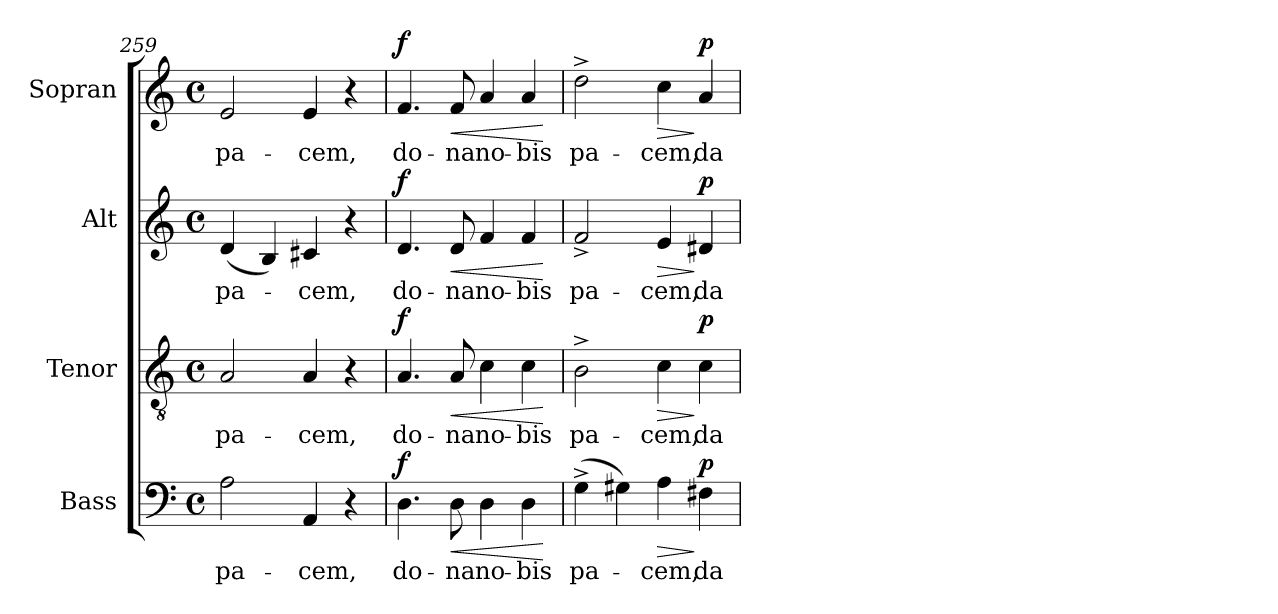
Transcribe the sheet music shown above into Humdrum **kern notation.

**kern	**text	**dynam	**kern	**text	**dynam	**kern	**text	**dynam	**kern	**text	**dynam
*part4	*part4	*part4	*part3	*part3	*part3	*part2	*part2	*part2	*part1	*part1	*part1
*staff4	*staff4	*staff4	*staff3	*staff3	*staff3	*staff2	*staff2	*staff2	*staff1	*staff1	*staff1
*I"Bass	*	*	*I"Tenor	*	*	*I"Alt	*	*	*I"Sopran	*	*
*I'B.	*	*	*I'T.	*	*	*I'A.	*	*	*I'S.	*	*
*clefF4	*	*	*clefGv2	*	*	*clefG2	*	*	*clefG2	*	*
*k[]	*	*	*k[]	*	*	*k[]	*	*	*k[]	*	*
*C:	*	*	*C:	*	*	*C:	*	*	*C:	*	*
*M4/4	*	*	*M4/4	*	*	*M4/4	*	*	*M4/4	*	*
*met(c)	*	*	*met(c)	*	*	*met(c)	*	*	*met(c)	*	*
=259	=259	=259	=259	=259	=259	=259	=259	=259	=259	=259	=259
!	!LO:LY:b	!	!	!LO:LY:b	!	!	!LO:LY:b	!	!	!LO:LY:b	!
2A\	pa-	.	2A/	pa-	.	(<4d/	pa-	.	2e/	pa-	.
.	.	.	.	.	.	4B/)	.	.	.	.	.
!	!LO:LY:b	!	!	!LO:LY:b	!	!	!LO:LY:b	!	!	!LO:LY:b	!
4AA/	-cem,	.	4A/	-cem,	.	4c#X/	-cem,	.	4e/	-cem,	.
4r	.	.	4r	.	.	4r	.	.	4r	.	.
=260	=260	=260	=260	=260	=260	=260	=260	=260	=260	=260	=260
!	!LO:LY:b	!LO:DY:a	!	!LO:LY:b	!LO:DY:a	!	!LO:LY:b	!LO:DY:a	!	!LO:LY:b	!LO:DY:a
4.D\	do-	f	4.A/	do-	f	4.d/	do-	f	4.f/	do-	f
!	!LO:LY:b	!LO:HP:b	!	!LO:LY:b	!LO:HP:b	!	!LO:LY:b	!LO:HP:b	!	!LO:LY:b	!LO:HP:b
8D\	-na	<	8A/	-na	<	8d/	-na	<	8f/	-na	<
!	!LO:LY:b	!	!	!LO:LY:b	!	!	!LO:LY:b	!	!	!LO:LY:b	!
4D\	no-	.	4c\	no-	.	4f/	no-	.	4a/	no-	.
!	!LO:LY:b	!	!	!LO:LY:b	!	!	!LO:LY:b	!	!	!LO:LY:b	!
4D\	-bis	.	4c\	-bis	.	4f/	-bis	.	4a/	-bis	.
.	.	[	.	.	[	.	.	[	.	.	[
=261	=261	=261	=261	=261	=261	=261	=261	=261	=261	=261	=261
!	!LO:LY:b	!	!	!LO:LY:b	!	!	!LO:LY:b	!	!	!LO:LY:b	!
(>4G^>\	pa-	.	2B^>\	pa-	.	2f^>/	pa-	.	2dd^>\	pa-	.
4G#X\)	.	.	.	.	.	.	.	.	.	.	.
!	!LO:LY:b	!LO:HP:b	!	!LO:LY:b	!LO:HP:b	!	!LO:LY:b	!LO:HP:b	!	!LO:LY:b	!LO:HP:b
4A\	-cem,	>	4c\	-cem,	>	4e/	-cem,	>	4cc\	-cem,	>
!	!LO:LY:b	!LO:DY:n=1:a	!	!LO:LY:b	!LO:DY:n=1:a	!	!LO:LY:b	!LO:DY:n=1:a	!	!LO:LY:b	!LO:DY:n=1:a
4F#X\	da	] p	4c\	da	] p	4d#X/	da	] p	4a/	da	] p
=	=	=	=	=	=	=	=	=	=	=	=
*-	*-	*-	*-	*-	*-	*-	*-	*-	*-	*-	*-
